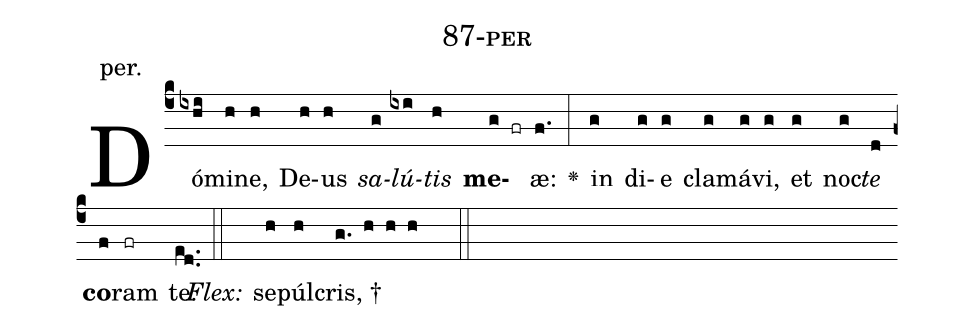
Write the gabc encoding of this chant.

name: 87-per;
annotation: per.;
%%
(c4)Dó(ixhi)mi(h)ne,(h) De(h)us(h) <i>sa</i>(g)<i>lú</i>(ixi)<i>tis</i>(h) <b>me</b>(g fr)æ:(f.) <v>\greheightstar</v>(:) in(g) di(g)e(g) cla(g)má(g)vi,(g) et(g) noc(g)<i>te</i>(d) <b>co</b>(f)ram(fr) te.(ed..) (::)
<i>Flex:</i>()  se(h)púl(h)cris, †(g. h h h  ::)

%E(g) u(g) o(g) u(d) a(f) e.(ed..) (::)
